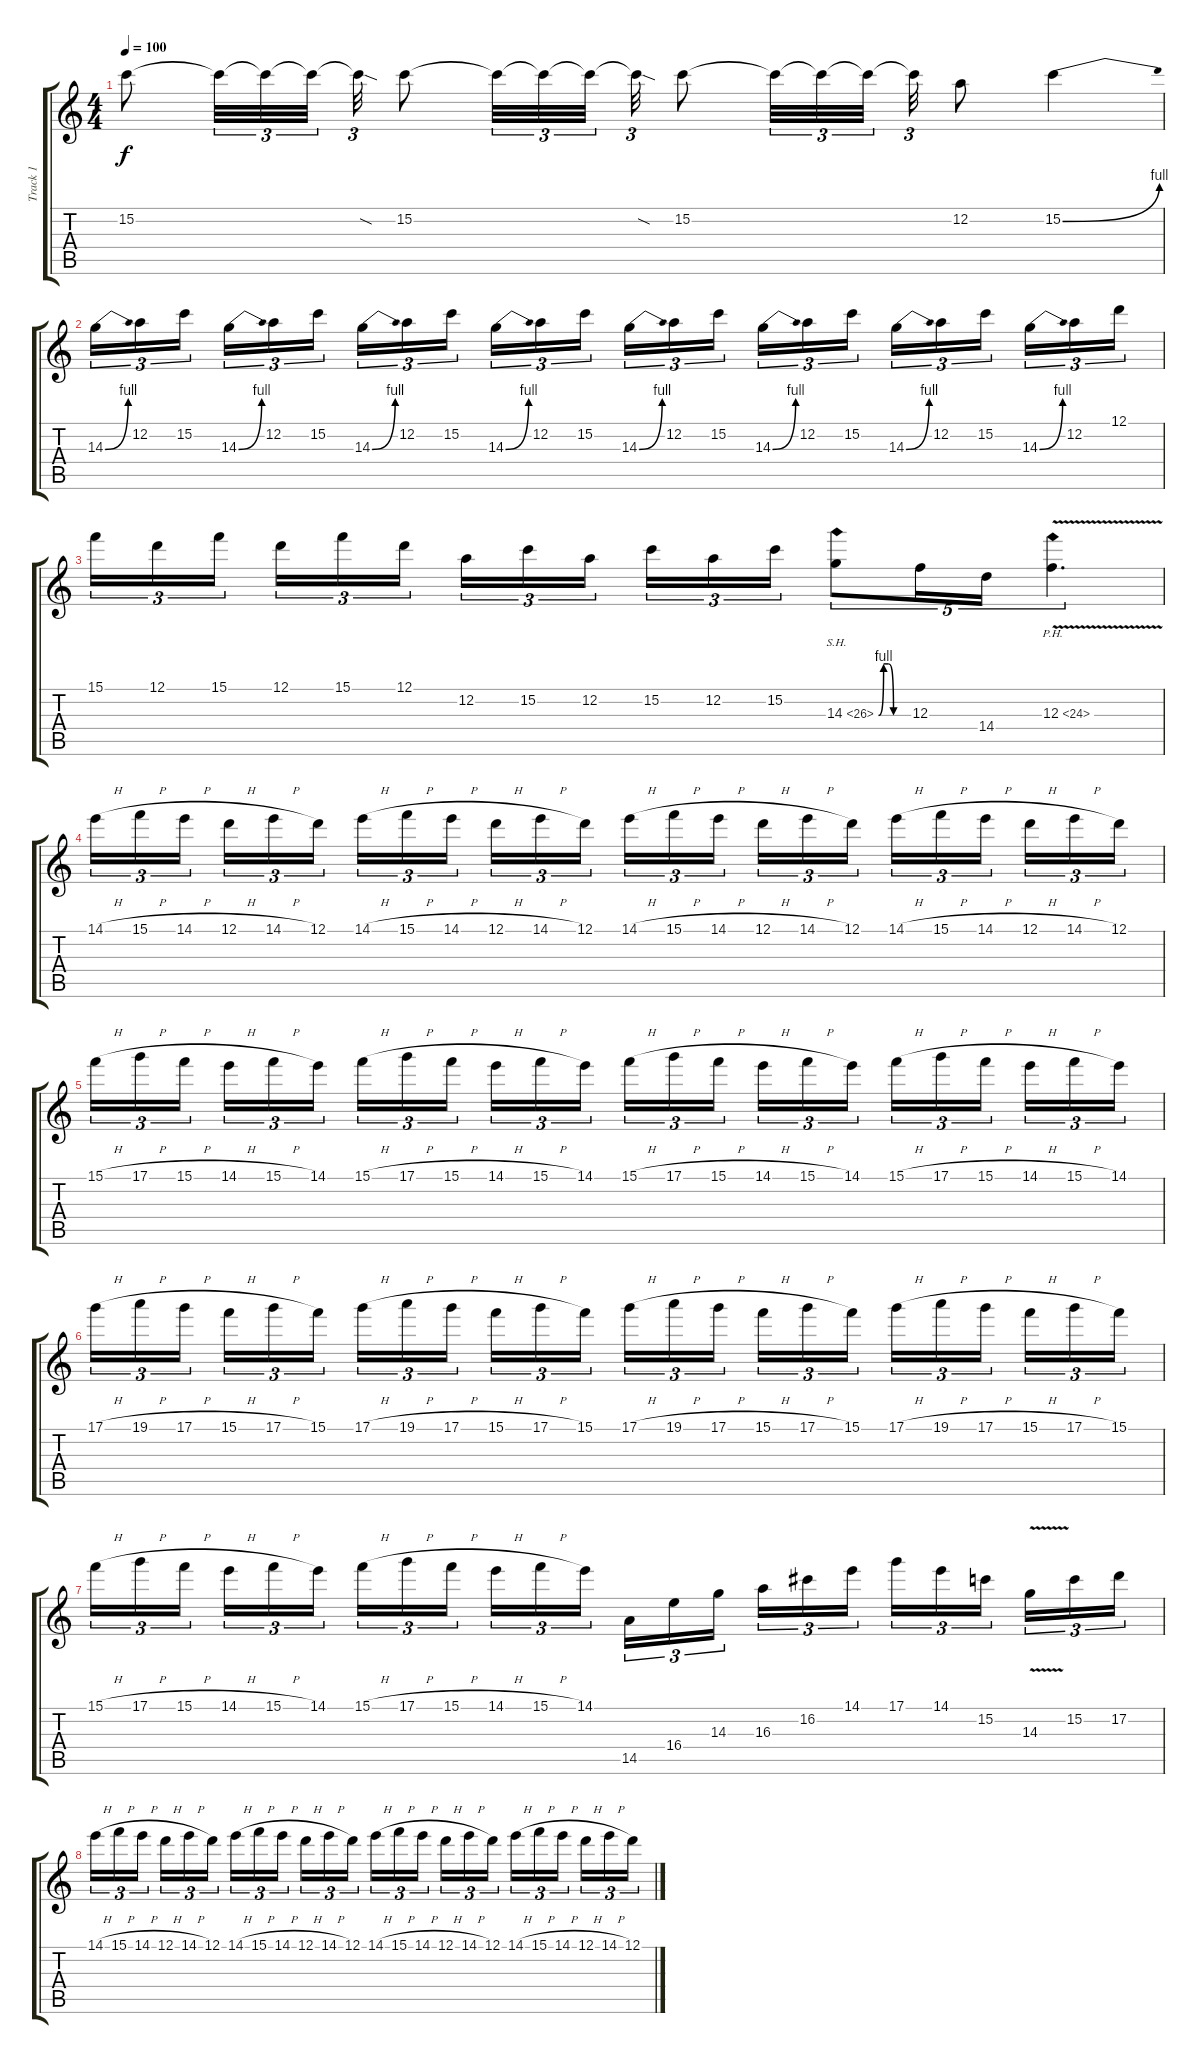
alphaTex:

\track ("Track 1" "Track 1") {instrument distortionguitar}
\staff {score tabs}
\tuning (D4 A3 F3 C3 G2 D2) {hide}
\ts (4 4)
\tempo 100
\clef g2
\ks c
15.2.8{dy f} 15.2{t}.32{tu (3 2)} 15.2{t}.32{tu (3 2)} 15.2{t}.32{tu (3 2) beam splitsecondary} 15.2{sod t}.32{tu (3 2)} 15.2.8 15.2{t}.32{tu (3 2)} 15.2{t}.32{tu (3 2)} 15.2{t}.32{tu (3 2) beam splitsecondary} 15.2{sod t}.32{tu (3 2)} 15.2.8 15.2{t}.32{tu (3 2)} 15.2{t}.32{tu (3 2)} 15.2{t}.32{tu (3 2) beam splitsecondary} 15.2{t}.32{tu (3 2)} 12.2.8 15.2{be (bend 0 0 60 4)}.4 |
14.3{be (bend 0 0 60 4)}.16{tu (3 2)} 12.2.16{tu (3 2)} 15.2.16{tu (3 2) beam splitsecondary} 14.3{be (bend 0 0 60 4)}.16{tu (3 2)} 12.2.16{tu (3 2)} 15.2.16{tu (3 2)} 14.3{be (bend 0 0 60 4)}.16{tu (3 2)} 12.2.16{tu (3 2)} 15.2.16{tu (3 2) beam splitsecondary} 14.3{be (bend 0 0 60 4)}.16{tu (3 2)} 12.2.16{tu (3 2)} 15.2.16{tu (3 2)} 14.3{be (bend 0 0 60 4)}.16{tu (3 2)} 12.2.16{tu (3 2)} 15.2.16{tu (3 2) beam splitsecondary} 14.3{be (bend 0 0 60 4)}.16{tu (3 2)} 12.2.16{tu (3 2)} 15.2.16{tu (3 2)} 14.3{be (bend 0 0 60 4)}.16{tu (3 2)} 12.2.16{tu (3 2)} 15.2.16{tu (3 2) beam splitsecondary} 14.3{be (bend 0 0 60 4)}.16{tu (3 2)} 12.2.16{tu (3 2)} 12.1.16{tu (3 2)} |
15.1.16{tu (3 2)} 12.1.16{tu (3 2)} 15.1.16{tu (3 2) beam splitsecondary} 12.1.16{tu (3 2)} 15.1.16{tu (3 2)} 12.1.16{tu (3 2)} 12.2.16{tu (3 2)} 15.2.16{tu (3 2)} 12.2.16{tu (3 2) beam splitsecondary} 15.2.16{tu (3 2)} 12.2.16{tu (3 2)} 15.2.16{tu (3 2)} 14.3{be (custom 0 0 10 4 20 4 30 0 60 0) sh 12}.8{tu (5 4)} 12.3.16{tu (5 4)} 14.4.16{tu (5 4)} 12.3{ph 12 v}.4{d tu (5 4)} |
14.1{h}.16{tu (3 2)} 15.1{h}.16{tu (3 2)} 14.1{h}.16{tu (3 2) beam splitsecondary} 12.1{h}.16{tu (3 2)} 14.1{h}.16{tu (3 2)} 12.1.16{tu (3 2)} 14.1{h}.16{tu (3 2)} 15.1{h}.16{tu (3 2)} 14.1{h}.16{tu (3 2) beam splitsecondary} 12.1{h}.16{tu (3 2)} 14.1{h}.16{tu (3 2)} 12.1.16{tu (3 2)} 14.1{h}.16{tu (3 2)} 15.1{h}.16{tu (3 2)} 14.1{h}.16{tu (3 2) beam splitsecondary} 12.1{h}.16{tu (3 2)} 14.1{h}.16{tu (3 2)} 12.1.16{tu (3 2)} 14.1{h}.16{tu (3 2)} 15.1{h}.16{tu (3 2)} 14.1{h}.16{tu (3 2) beam splitsecondary} 12.1{h}.16{tu (3 2)} 14.1{h}.16{tu (3 2)} 12.1.16{tu (3 2)} |
15.1{h}.16{tu (3 2)} 17.1{h}.16{tu (3 2)} 15.1{h}.16{tu (3 2) beam splitsecondary} 14.1{h}.16{tu (3 2)} 15.1{h}.16{tu (3 2)} 14.1.16{tu (3 2)} 15.1{h}.16{tu (3 2)} 17.1{h}.16{tu (3 2)} 15.1{h}.16{tu (3 2) beam splitsecondary} 14.1{h}.16{tu (3 2)} 15.1{h}.16{tu (3 2)} 14.1.16{tu (3 2)} 15.1{h}.16{tu (3 2)} 17.1{h}.16{tu (3 2)} 15.1{h}.16{tu (3 2) beam splitsecondary} 14.1{h}.16{tu (3 2)} 15.1{h}.16{tu (3 2)} 14.1.16{tu (3 2)} 15.1{h}.16{tu (3 2)} 17.1{h}.16{tu (3 2)} 15.1{h}.16{tu (3 2) beam splitsecondary} 14.1{h}.16{tu (3 2)} 15.1{h}.16{tu (3 2)} 14.1.16{tu (3 2)} |
17.1{h}.16{tu (3 2)} 19.1{h}.16{tu (3 2)} 17.1{h}.16{tu (3 2) beam splitsecondary} 15.1{h}.16{tu (3 2)} 17.1{h}.16{tu (3 2)} 15.1.16{tu (3 2)} 17.1{h}.16{tu (3 2)} 19.1{h}.16{tu (3 2)} 17.1{h}.16{tu (3 2) beam splitsecondary} 15.1{h}.16{tu (3 2)} 17.1{h}.16{tu (3 2)} 15.1.16{tu (3 2)} 17.1{h}.16{tu (3 2)} 19.1{h}.16{tu (3 2)} 17.1{h}.16{tu (3 2) beam splitsecondary} 15.1{h}.16{tu (3 2)} 17.1{h}.16{tu (3 2)} 15.1.16{tu (3 2)} 17.1{h}.16{tu (3 2)} 19.1{h}.16{tu (3 2)} 17.1{h}.16{tu (3 2) beam splitsecondary} 15.1{h}.16{tu (3 2)} 17.1{h}.16{tu (3 2)} 15.1.16{tu (3 2)} |
15.1{h}.16{tu (3 2)} 17.1{h}.16{tu (3 2)} 15.1{h}.16{tu (3 2) beam splitsecondary} 14.1{h}.16{tu (3 2)} 15.1{h}.16{tu (3 2)} 14.1.16{tu (3 2)} 15.1{h}.16{tu (3 2)} 17.1{h}.16{tu (3 2)} 15.1{h}.16{tu (3 2) beam splitsecondary} 14.1{h}.16{tu (3 2)} 15.1{h}.16{tu (3 2)} 14.1.16{tu (3 2)} 14.5.16{tu (3 2)} 16.4.16{tu (3 2)} 14.3.16{tu (3 2) beam splitsecondary} 16.3.16{tu (3 2)} 16.2.16{tu (3 2)} 14.1.16{tu (3 2)} 17.1.16{tu (3 2)} 14.1.16{tu (3 2)} 15.2.16{tu (3 2) beam splitsecondary} 14.3{v}.16{tu (3 2)} 15.2.16{tu (3 2)} 17.2.16{tu (3 2)} |
14.1{h}.16{tu (3 2)} 15.1{h}.16{tu (3 2)} 14.1{h}.16{tu (3 2) beam splitsecondary} 12.1{h}.16{tu (3 2)} 14.1{h}.16{tu (3 2)} 12.1.16{tu (3 2)} 14.1{h}.16{tu (3 2)} 15.1{h}.16{tu (3 2)} 14.1{h}.16{tu (3 2) beam splitsecondary} 12.1{h}.16{tu (3 2)} 14.1{h}.16{tu (3 2)} 12.1.16{tu (3 2)} 14.1{h}.16{tu (3 2)} 15.1{h}.16{tu (3 2)} 14.1{h}.16{tu (3 2) beam splitsecondary} 12.1{h}.16{tu (3 2)} 14.1{h}.16{tu (3 2)} 12.1.16{tu (3 2)} 14.1{h}.16{tu (3 2)} 15.1{h}.16{tu (3 2)} 14.1{h}.16{tu (3 2) beam splitsecondary} 12.1{h}.16{tu (3 2)} 14.1{h}.16{tu (3 2)} 12.1.16{tu (3 2)}
